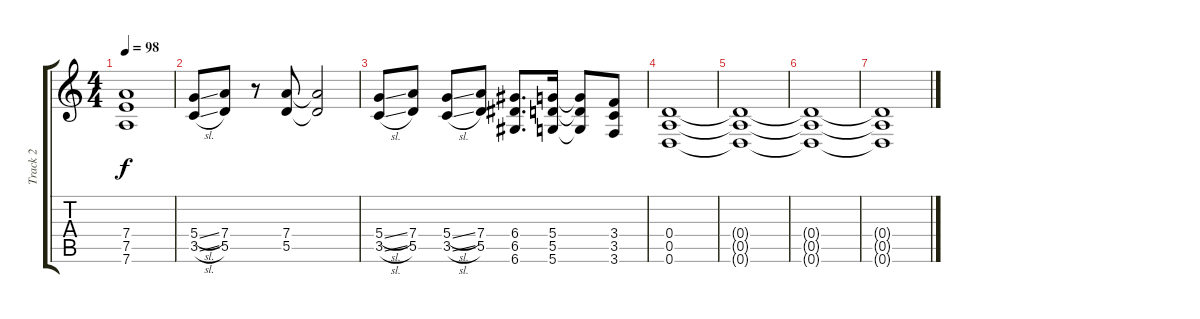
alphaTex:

\track ("Track 2" "Track 2") {instrument distortionguitar}
\staff {score tabs}
\tuning (D4 B3 G3 D3 A2 D2) {hide}
\ts (4 4)
\tempo 98
\clef g2
\ks c
(7.4 7.5 7.6).1{dy f} |
(5.4{sl} 3.5{sl}).8 (7.4 5.5).8 r.8 (7.4 5.5).8 (7.4{t} 5.5{t}).2 |
(5.4{sl} 3.5{sl}).8 (7.4 5.5).8 (5.4{sl} 3.5{sl}).8 (7.4 5.5).8 (6.4 6.5 6.6).8{d} (5.4 5.5 5.6).16 (5.4{t} 5.5{t} 5.6{t}).8 (3.4 3.5 3.6).8 |
(0.4 0.5 0.6).1 |
(0.4{t} 0.5{t} 0.6{t}).1 |
(0.4{t} 0.5{t} 0.6{t}).1 |
(0.4{t} 0.5{t} 0.6{t}).1
